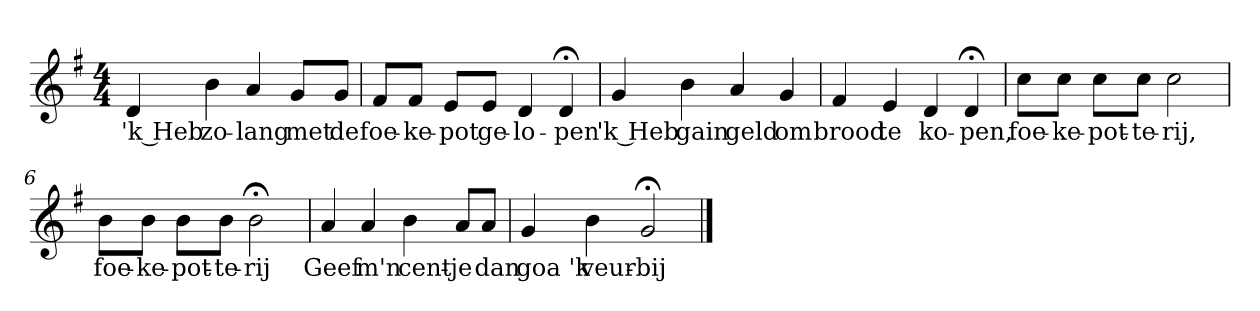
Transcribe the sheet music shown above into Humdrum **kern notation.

**kern	**text
*part1	*part1
*staff1	*staff1
*k[f#]	*
*G:	*
*M4/4	*
*MM120	*
=1	=1
4d	'k Heb
4b	zo-
4a	-lang
8gL	met
8gJ	de
=2	=2
8f#L	foe-
8f#J	-ke-
8eL	-pot
8eJ	ge-
4d	-lo-
4d;<	-pen
=3	=3
4g	'k Heb
4b	gain
4a	geld
4g	om
=4	=4
4f#	brood
4e	te
4d	ko-
4d;<	-pen,
=5	=5
8ccL	foe-
8ccJ	-ke-
8ccL	-pot-
8ccJ	-te-
2cc	-rij,
=6	=6
8bL	foe-
8bJ	-ke-
8bL	-pot-
8bJ	-te-
2b;<	-rij
=7	=7
4a	Geef
4a	m'n
4b	cent-
8aL	-je
8aJ	dan
=8	=8
4g	goa 'k
4b	veur-
2g;<	-bij
==	==
*-	*-
